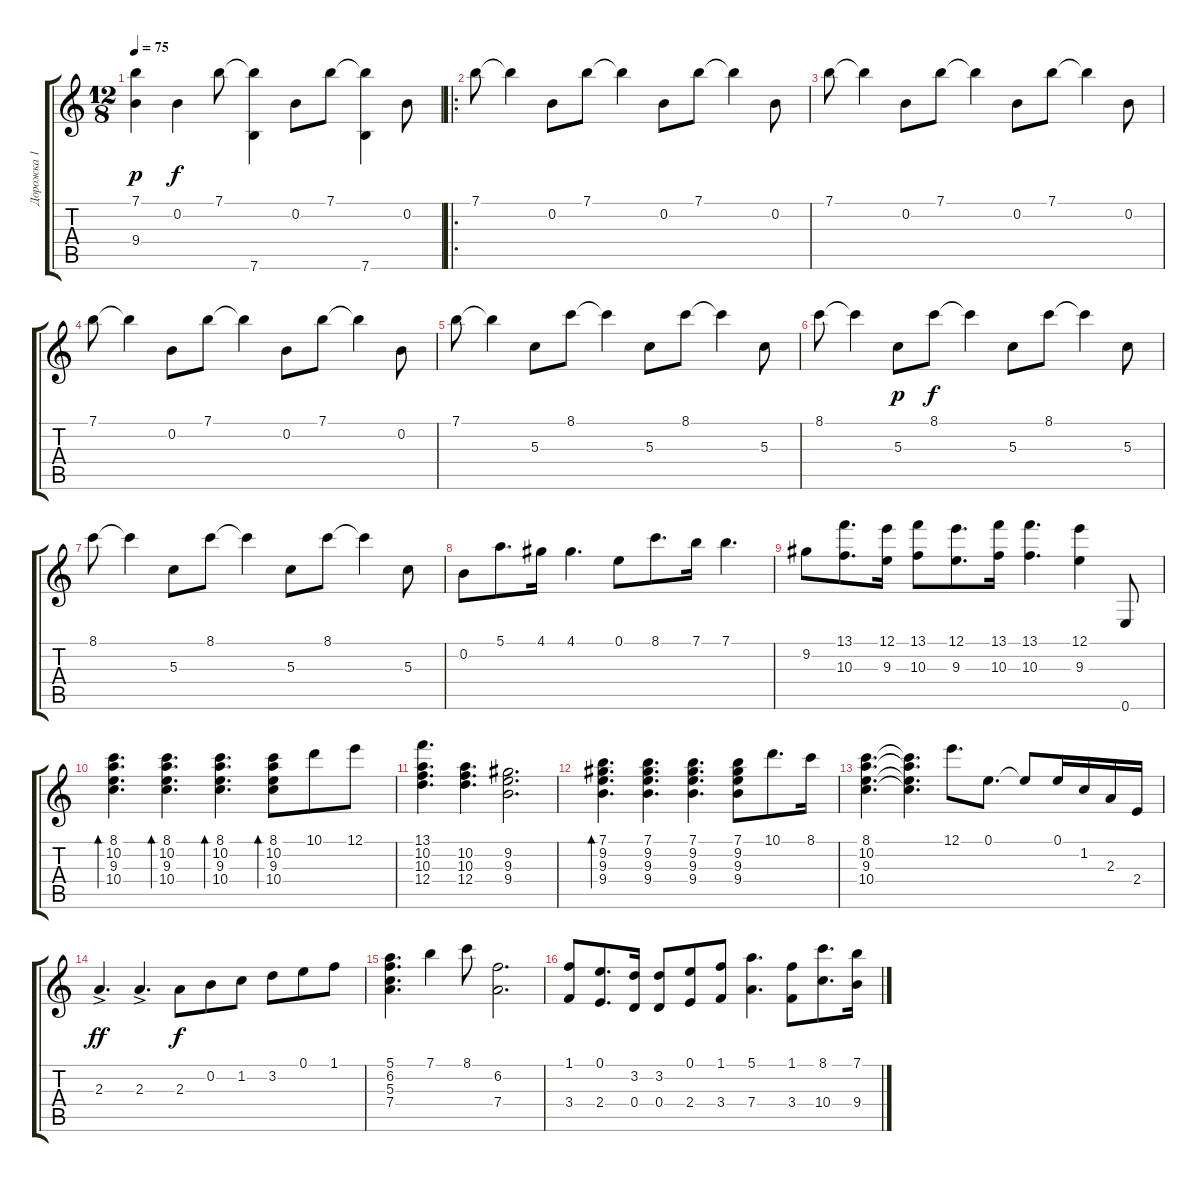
\track ("Дорожка 1" "Дорожка 1") {instrument acousticguitarsteel}
\staff {score tabs}
\tuning (E4 B3 G3 D3 A2 E2) {hide}
\ts (12 8)
\tempo 75
\clef g2
\ks c
(7.1 9.4).4{dy p} 0.2.4{dy f} 7.1.8 (7.1{t} 7.6).4 0.2.8 7.1.8 (7.1{t} 7.6).4 0.2.8 |
\ro
7.1.8 7.1{t}.4 0.2.8 7.1.8 7.1{t}.4 0.2.8 7.1.8 7.1{t}.4 0.2.8 |
7.1.8 7.1{t}.4 0.2.8 7.1.8 7.1{t}.4 0.2.8 7.1.8 7.1{t}.4 0.2.8 |
7.1.8 7.1{t}.4 0.2.8 7.1.8 7.1{t}.4 0.2.8 7.1.8 7.1{t}.4 0.2.8 |
7.1.8 7.1{t}.4 5.3.8 8.1.8 8.1{t}.4 5.3.8 8.1.8 8.1{t}.4 5.3.8 |
8.1.8 8.1{t}.4 5.3.8{dy p} 8.1.8{dy f} 8.1{t}.4 5.3.8 8.1.8 8.1{t}.4 5.3.8 |
8.1.8 8.1{t}.4 5.3.8 8.1.8 8.1{t}.4 5.3.8 8.1.8 8.1{t}.4 5.3.8 |
0.2.8 5.1.8{d} 4.1.16 4.1.4{d} 0.1.8 8.1.8{d} 7.1.16 7.1.4{d} |
9.2.8 (13.1 10.3).8{d} (12.1 9.3).16 (13.1 10.3).8 (12.1 9.3).8{d} (13.1 10.3).16 (13.1 10.3).4{d} (12.1 9.3).4 0.6.8 |
(8.1 10.2 9.3 10.4).4{d bd 120} (8.1 10.2 9.3 10.4).4{d bd 120} (8.1 10.2 9.3 10.4).4{d bd 120} (8.1 10.2 9.3 10.4).8{bd 120} 10.1.8 12.1.8 |
(13.1 10.2 10.3 12.4).4{d} (10.2 10.3 12.4).4{d} (9.2 9.3 9.4).2{d} |
(7.1 9.2 9.3 9.4).4{d bd 120} (7.1 9.2 9.3 9.4).4{d} (7.1 9.2 9.3 9.4).4{d} (7.1 9.2 9.3 9.4).8 10.1.8{d} 8.1.16 |
(8.1 10.2 9.3 10.4).4{d} (8.1{t} 10.2{t} 9.3{t} 10.4{t}).4{d} 12.1.8{d} 0.1.8{d} 0.1{t}.8 0.1.16 1.2.16 2.3.16 2.4.16 |
2.3{ac}.4{d dy ff} 2.3{ac}.4{d} 2.3.8{dy f} 0.2.8 1.2.8 3.2.8 0.1.8 1.1.8 |
(5.1 6.2 5.3 7.4).4{d} 7.1.4 8.1.8 (6.2 7.4).2{d} |
(1.1 3.4).8 (0.1 2.4).8{d} (3.2 0.4).16 (3.2 0.4).8 (0.1 2.4).8 (1.1 3.4).8 (5.1 7.4).4{d} (1.1 3.4).8 (8.1 10.4).8{d} (7.1 9.4).16
